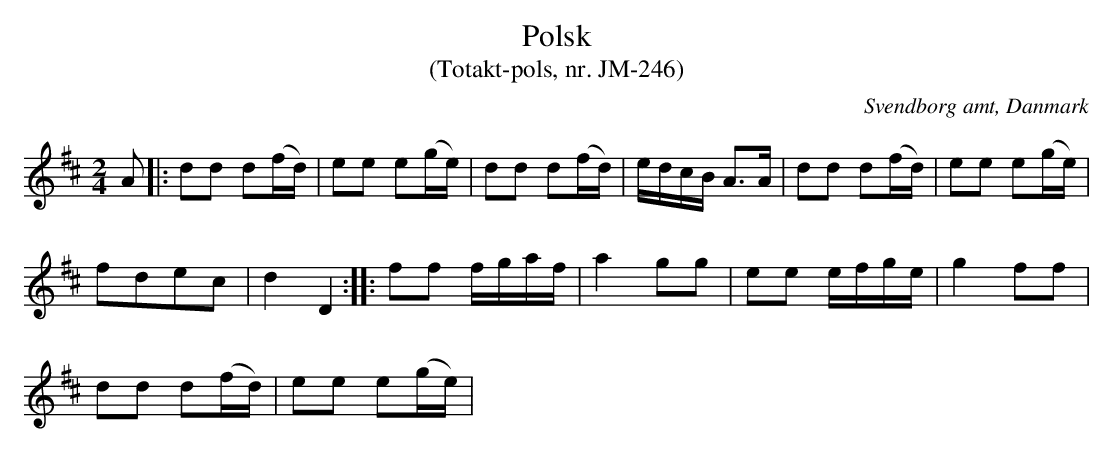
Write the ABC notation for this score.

X:1
T:Polsk
T:(Totakt-pols, nr. JM-246)
O:Svendborg amt, Danmark
M:2/4
L:1/8
K:D
A |: dd d(f/d/) | ee e(g/e/) | dd d(f/d/) | e/d/c/B/ A>A | dd d(f/d/) | ee e(g/e/) |
fdec | d2 D2 :||: ff f/g/a/f/ | a2 gg | ee e/f/g/e/ | g2 ff |
dd d(f/d/) | ee e(g/e/) |
